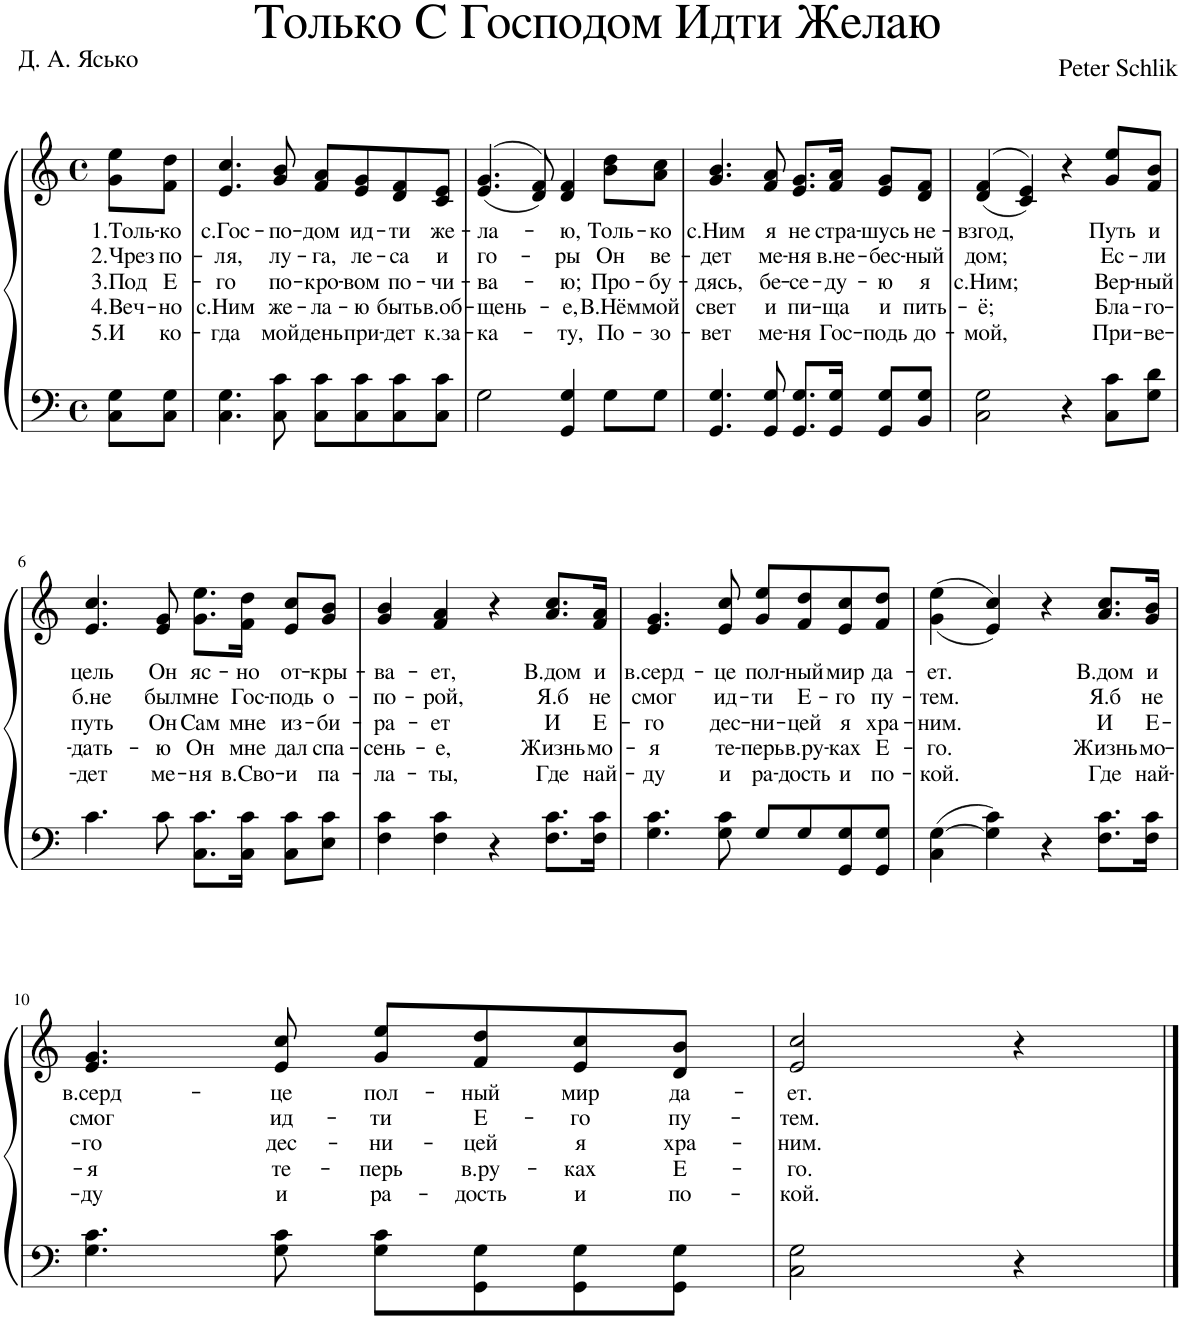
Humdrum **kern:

**kern	**kern	**text	**text	**text	**text	**text
*part1	*part1	*part1	*part1	*part1	*part1	*part1
*staff2	*staff1	*staff1	*staff1	*staff1	*staff1	*staff1
*I"Piano	*	*	*	*	*	*
*I'Pno.	*	*	*	*	*	*
*clefF4	*clefG2	*	*	*	*	*
*k[]	*k[]	*	*	*	*	*
*M4/4	*M4/4	*	*	*	*	*
*met(c)	*met(c)	*	*	*	*	*
=1	=1	=1	=1	=1	=1	=1
!	!	!LO:LY:b	!LO:LY:b	!LO:LY:b	!LO:LY:b	!LO:LY:b
8C\ 8G\L	8g\ 8ee\L	1.Толь-	2.Чрез	3.Под	4.Веч-	5.И
!	!	!LO:LY:b	!LO:LY:b	!LO:LY:b	!LO:LY:b	!LO:LY:b
8C\ 8G\J	8f\ 8dd\J	-ко	по-	Е-	-но	ко-
=2	=2	=2	=2	=2	=2	=2
!	!	!LO:LY:b	!LO:LY:b	!LO:LY:b	!LO:LY:b	!LO:LY:b
4.C\ 4.G\	4.e/ 4.cc/	с.Гос-	-ля,	-го	с.Ним	-гда
!	!	!LO:LY:b	!LO:LY:b	!LO:LY:b	!LO:LY:b	!LO:LY:b
8C\ 8c\	8g/ 8b/	-по-	лу-	по-	же-	мой
!	!	!LO:LY:b	!LO:LY:b	!LO:LY:b	!LO:LY:b	!LO:LY:b
8C\ 8c\L	8f/ 8a/L	-дом	-га,	-кро-	-ла-	день
!	!	!LO:LY:b	!LO:LY:b	!LO:LY:b	!LO:LY:b	!LO:LY:b
8C\ 8c\	8e/ 8g/	ид-	ле-	-вом	-ю	при-
!	!	!LO:LY:b	!LO:LY:b	!LO:LY:b	!LO:LY:b	!LO:LY:b
8C\ 8c\	8d/ 8f/	-ти	-са	по-	быть	-дет
!	!	!LO:LY:b	!LO:LY:b	!LO:LY:b	!LO:LY:b	!LO:LY:b
8C\ 8c\J	8c/ 8e/J	же-	и	-чи-	в.об-	к.за-
=3	=3	=3	=3	=3	=3	=3
!	!	!LO:LY:b	!LO:LY:b	!LO:LY:b	!LO:LY:b	!LO:LY:b
2G\	(>(4.e/ 4.g/	-ла-	го-	-ва-	-щень-	-ка-
.	8d/ 8f/))	.	.	.	.	.
!	!	!LO:LY:b	!LO:LY:b	!LO:LY:b	!LO:LY:b	!LO:LY:b
4GG/ 4G/	4d/ 4f/	-ю,	-ры	-ю;	-е,	-ту,
!	!	!LO:LY:b	!LO:LY:b	!LO:LY:b	!LO:LY:b	!LO:LY:b
8G\L	8b\ 8dd\L	Толь-	Он	Про-	В.Нём	По-
!	!	!LO:LY:b	!LO:LY:b	!LO:LY:b	!LO:LY:b	!LO:LY:b
8G\J	8a\ 8cc\J	-ко	ве-	-бу-	мой	-зо-
=4	=4	=4	=4	=4	=4	=4
!	!	!LO:LY:b	!LO:LY:b	!LO:LY:b	!LO:LY:b	!LO:LY:b
4.GG/ 4.G/	4.g/ 4.b/	с.Ним	-дет	-дясь,	свет	-вет
!	!	!LO:LY:b	!LO:LY:b	!LO:LY:b	!LO:LY:b	!LO:LY:b
8GG/ 8G/	8f/ 8a/	я	ме-	бе-	и	ме-
!	!	!LO:LY:b	!LO:LY:b	!LO:LY:b	!LO:LY:b	!LO:LY:b
8.GG/ 8.G/L	8.e/ 8.g/L	не	-ня	-се-	пи-	-ня
!	!	!LO:LY:b	!LO:LY:b	!LO:LY:b	!LO:LY:b	!LO:LY:b
16GG/ 16G/Jk	16f/ 16a/Jk	стра-	в.не-	-ду-	-ща	Гос-
!	!	!LO:LY:b	!LO:LY:b	!LO:LY:b	!LO:LY:b	!LO:LY:b
8GG/ 8G/L	8e/ 8g/L	-шусь	-бес-	-ю	и	-подь
!	!	!LO:LY:b	!LO:LY:b	!LO:LY:b	!LO:LY:b	!LO:LY:b
8BB/ 8G/J	8d/ 8f/J	не-	-ный	я	пить-	до-
=5	=5	=5	=5	=5	=5	=5
!	!	!LO:LY:b	!LO:LY:b	!LO:LY:b	!LO:LY:b	!LO:LY:b
2C\ 2G\	(>(4d/ 4f/	-взгод,	дом;	с.Ним;	-ё;	-мой,
.	4c/ 4e/))	.	.	.	.	.
4r	4r	.	.	.	.	.
!	!	!LO:LY:b	!LO:LY:b	!LO:LY:b	!LO:LY:b	!LO:LY:b
8C\ 8c\L	8g/ 8ee/L	Путь	Ес-	Вер-	Бла-	При-
!	!	!LO:LY:b	!LO:LY:b	!LO:LY:b	!LO:LY:b	!LO:LY:b
8G\ 8d\J	8f/ 8b/J	и	-ли	-ный	-го-	-ве-
!!LO:LB:g=z
=6	=6	=6	=6	=6	=6	=6
!	!	!LO:LY:b	!LO:LY:b	!LO:LY:b	!LO:LY:b	!LO:LY:b
4.c\	4.e/ 4.cc/	цель	б.не	путь	-дать-	-дет
!	!	!LO:LY:b	!LO:LY:b	!LO:LY:b	!LO:LY:b	!LO:LY:b
8c\	8e/ 8g/	Он	был	Он	-ю	ме-
!	!	!LO:LY:b	!LO:LY:b	!LO:LY:b	!LO:LY:b	!LO:LY:b
8.C\ 8.c\L	8.g\ 8.ee\L	яс-	мне	Сам	Он	-ня
!	!	!LO:LY:b	!LO:LY:b	!LO:LY:b	!LO:LY:b	!LO:LY:b
16C\ 16c\Jk	16f\ 16dd\Jk	-но	Гос-	мне	мне	в.Сво-
!	!	!LO:LY:b	!LO:LY:b	!LO:LY:b	!LO:LY:b	!LO:LY:b
8C\ 8c\L	8e/ 8cc/L	от-	-подь	из-	дал	-и
!	!	!LO:LY:b	!LO:LY:b	!LO:LY:b	!LO:LY:b	!LO:LY:b
8E\ 8c\J	8g/ 8b/J	-кры-	о-	-би-	спа-	па-
=7	=7	=7	=7	=7	=7	=7
!	!	!LO:LY:b	!LO:LY:b	!LO:LY:b	!LO:LY:b	!LO:LY:b
4F\ 4c\	4g/ 4b/	-ва-	-по-	-ра-	-сень-	-ла-
!	!	!LO:LY:b	!LO:LY:b	!LO:LY:b	!LO:LY:b	!LO:LY:b
4F\ 4c\	4f/ 4a/	-ет,	-рой,	-ет	-е,	-ты,
4r	4r	.	.	.	.	.
!	!	!LO:LY:b	!LO:LY:b	!LO:LY:b	!LO:LY:b	!LO:LY:b
8.F\ 8.c\L	8.a/ 8.cc/L	В.дом	Я.б	И	Жизнь	Где
!	!	!LO:LY:b	!LO:LY:b	!LO:LY:b	!LO:LY:b	!LO:LY:b
16F\ 16c\Jk	16f/ 16a/Jk	и	не	Е-	мо-	най-
=8	=8	=8	=8	=8	=8	=8
!	!	!LO:LY:b	!LO:LY:b	!LO:LY:b	!LO:LY:b	!LO:LY:b
4.G\ 4.c\	4.e/ 4.g/	в.серд-	смог	-го	-я	-ду
!	!	!LO:LY:b	!LO:LY:b	!LO:LY:b	!LO:LY:b	!LO:LY:b
8G\ 8c\	8e/ 8cc/	-це	ид-	дес-	те-	и
!	!	!LO:LY:b	!LO:LY:b	!LO:LY:b	!LO:LY:b	!LO:LY:b
8G/L	8g/ 8ee/L	пол-	-ти	-ни-	-перь	ра-
!	!	!LO:LY:b	!LO:LY:b	!LO:LY:b	!LO:LY:b	!LO:LY:b
8G/	8f/ 8dd/	-ный	Е-	-цей	в.ру-	-дость
!	!	!LO:LY:b	!LO:LY:b	!LO:LY:b	!LO:LY:b	!LO:LY:b
8GG/ 8G/	8e/ 8cc/	мир	-го	я	-ках	и
!	!	!LO:LY:b	!LO:LY:b	!LO:LY:b	!LO:LY:b	!LO:LY:b
8GG/ 8G/J	8f/ 8dd/J	да-	пу-	хра-	Е-	по-
=9	=9	=9	=9	=9	=9	=9
!	!	!LO:LY:b	!LO:LY:b	!LO:LY:b	!LO:LY:b	!LO:LY:b
4C\ [4G\	((<4g\ 4ee\	-ет.	-тем.	-ним.	-го.	-кой.
4G\] 4c\	4e/ 4cc/))	.	.	.	.	.
4r	4r	.	.	.	.	.
!	!	!LO:LY:b	!LO:LY:b	!LO:LY:b	!LO:LY:b	!LO:LY:b
8.F\ 8.c\L	8.a/ 8.cc/L	В.дом	Я.б	И	Жизнь	Где
!	!	!LO:LY:b	!LO:LY:b	!LO:LY:b	!LO:LY:b	!LO:LY:b
16F\ 16c\Jk	16g/ 16b/Jk	и	не	Е-	мо-	най-
!!LO:LB:g=z
=10	=10	=10	=10	=10	=10	=10
!	!	!LO:LY:b	!LO:LY:b	!LO:LY:b	!LO:LY:b	!LO:LY:b
4.G\ 4.c\	4.e/ 4.g/	в.серд-	смог	-го	-я	-ду
!	!	!LO:LY:b	!LO:LY:b	!LO:LY:b	!LO:LY:b	!LO:LY:b
8G\ 8c\	8e/ 8cc/	-це	ид-	дес-	те-	и
!	!	!LO:LY:b	!LO:LY:b	!LO:LY:b	!LO:LY:b	!LO:LY:b
8G\ 8c\L	8g/ 8ee/L	пол-	-ти	-ни-	-перь	ра-
!	!	!LO:LY:b	!LO:LY:b	!LO:LY:b	!LO:LY:b	!LO:LY:b
8GG\ 8G\	8f/ 8dd/	-ный	Е-	-цей	в.ру-	-дость
!	!	!LO:LY:b	!LO:LY:b	!LO:LY:b	!LO:LY:b	!LO:LY:b
8GG\ 8G\	8e/ 8cc/	мир	-го	я	-ках	и
!	!	!LO:LY:b	!LO:LY:b	!LO:LY:b	!LO:LY:b	!LO:LY:b
8GG\ 8G\J	8d/ 8b/J	да-	пу-	хра-	Е-	по-
=11	=11	=11	=11	=11	=11	=11
!	!	!LO:LY:b	!LO:LY:b	!LO:LY:b	!LO:LY:b	!LO:LY:b
2C\ 2G\	2e/ 2cc/	-ет.	-тем.	-ним.	-го.	-кой.
4r	4r	.	.	.	.	.
==	==	==	==	==	==	==
*-	*-	*-	*-	*-	*-	*-
